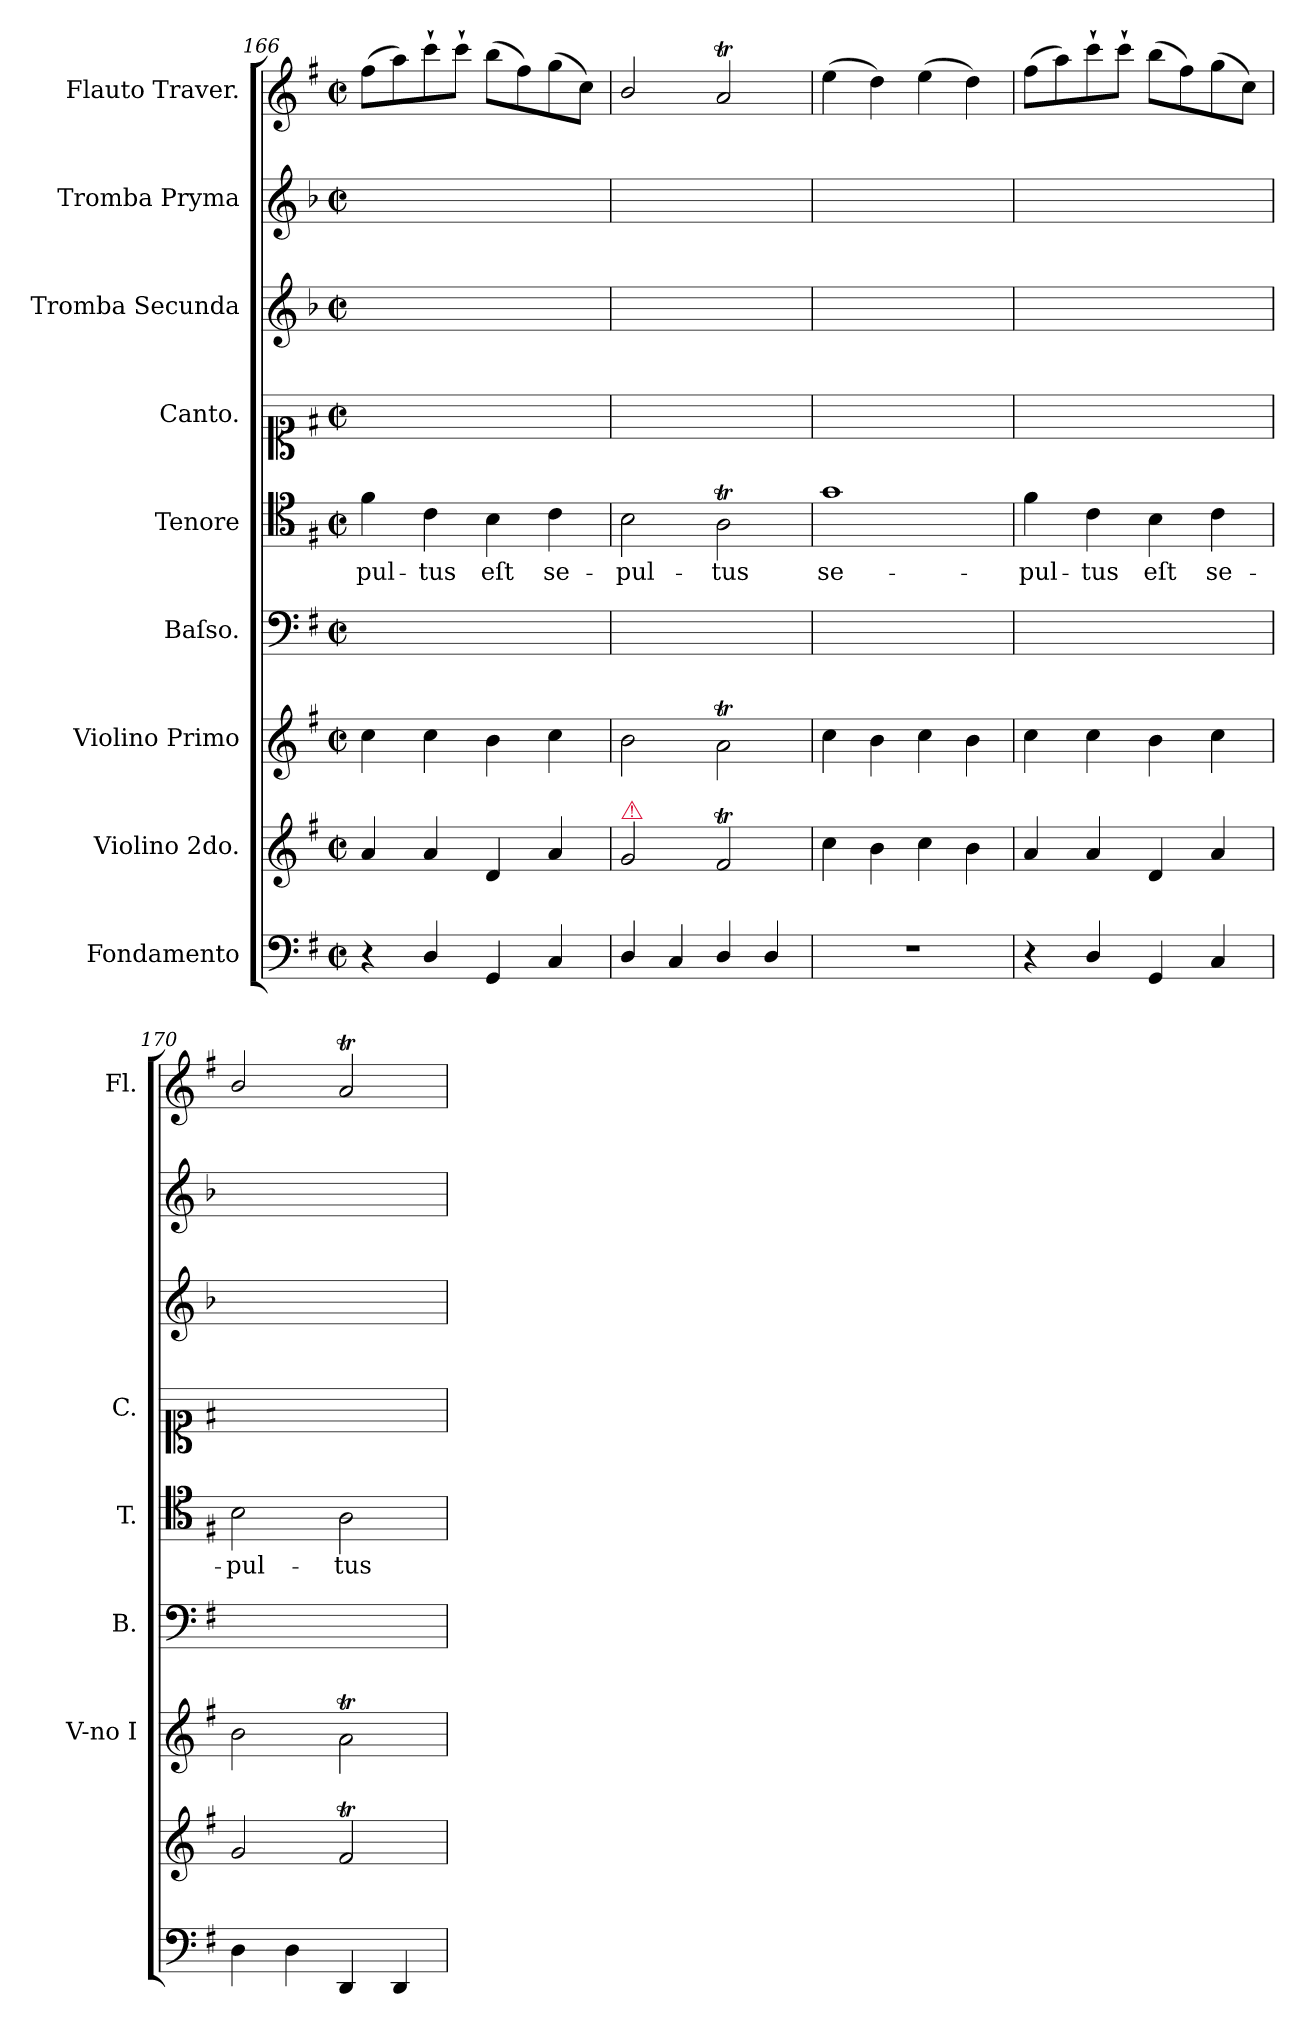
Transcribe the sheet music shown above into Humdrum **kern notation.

**kern	**kern	**kern	**kern	**kern	**text	**kern	**kern	**kern	**kern
*part9	*part8	*part7	*part6	*part5	*part5	*part4	*part3	*part2	*part1
*staff9	*staff8	*staff7	*staff6	*staff5	*staff5	*staff4	*staff3	*staff2	*staff1
*I"Fondamento	*I"Violino 2do.	*I"Violino Primo	*I"Baſso.	*I"Tenore	*	*I"Canto.	*I"Tromba Secunda	*I"Tromba Pryma	*I"Flauto Traver.
*	*	*I'V-no I	*I'B.	*I'T.	*	*I'C.	*	*	*I'Fl.
*clefF4	*clefG2	*clefG2	*clefF4	*clefC4	*	*clefC1	*clefG2	*clefG2	*clefG2
*	*	*	*	*	*	*	*ITrd-1c-2	*ITrd-1c-2	*
*k[f#]	*k[f#]	*k[f#]	*k[f#]	*k[f#]	*	*k[f#]	*k[f#]	*k[f#]	*k[f#]
*M2/2	*M2/2	*M2/2	*M2/2	*M2/2	*	*M2/2	*M2/2	*M2/2	*M2/2
*met(c|)	*met(c|)	*met(c|)	*met(c|)	*met(c|)	*	*met(c|)	*met(c|)	*met(c|)	*met(c|)
=166	=166	=166	=166	=166	=166	=166	=166	=166	=166
4r	4a/	4cc\	1ryy	4f#\	-pul-	1ryy	1ryy	1ryy	(8ff#\L
.	.	.	.	.	.	.	.	.	8aa\)
4D/	4a/	4cc\	.	4c\	-tus	.	.	.	8ccc`>\
.	.	.	.	.	.	.	.	.	8ccc`>\J
4GG/	4d/	4b\	.	4B\	eſt	.	.	.	(>8bb\L
.	.	.	.	.	.	.	.	.	8ff#\)
4C/	4a/	4cc\	.	4c\	se-	.	.	.	(>8gg\
.	.	.	.	.	.	.	.	.	8cc\J)
=167	=167	=167	=167	=167	=167	=167	=167	=167	=167
!	!LO:TX:a:color=crimson:t=⚠	!	!	!	!	!	!	!	!
4D/	2g/	2b\	1ryy	2B\	-pul-	1ryy	1ryy	1ryy	2b/
4C/	.	.	.	.	.	.	.	.	.
4D/	2f#t/	2aT\	.	2AT\	-tus	.	.	.	2aT/
4D/	.	.	.	.	.	.	.	.	.
=168	=168	=168	=168	=168	=168	=168	=168	=168	=168
1r	4cc\	4cc\	1ryy	1g	se-	1ryy	1ryy	1ryy	(>4ee\
.	4b\	4b\	.	.	.	.	.	.	4dd\)
.	4cc\	4cc\	.	.	.	.	.	.	(>4ee\
.	4b\	4b\	.	.	.	.	.	.	4dd\)
=169	=169	=169	=169	=169	=169	=169	=169	=169	=169
4r	4a/	4cc\	1ryy	4f#\	-pul-	1ryy	1ryy	1ryy	(>8ff#\L
.	.	.	.	.	.	.	.	.	8aa\)
4D/	4a/	4cc\	.	4c\	-tus	.	.	.	8ccc`>\
.	.	.	.	.	.	.	.	.	8ccc`>\J
4GG/	4d/	4b\	.	4B\	eſt	.	.	.	(>8bb\L
.	.	.	.	.	.	.	.	.	8ff#\)
4C/	4a/	4cc\	.	4c\	se-	.	.	.	(>8gg\
.	.	.	.	.	.	.	.	.	8cc\J)
=170	=170	=170	=170	=170	=170	=170	=170	=170	=170
4D\	2g/	2b\	1ryy	2B\	-pul-	1ryy	1ryy	1ryy	2b/
4D\	.	.	.	.	.	.	.	.	.
4DD/	2f#t/	2aT\	.	2A\	-tus	.	.	.	2aT/
4DD/	.	.	.	.	.	.	.	.	.
=	=	=	=	=	=	=	=	=	=
*-	*-	*-	*-	*-	*-	*-	*-	*-	*-
